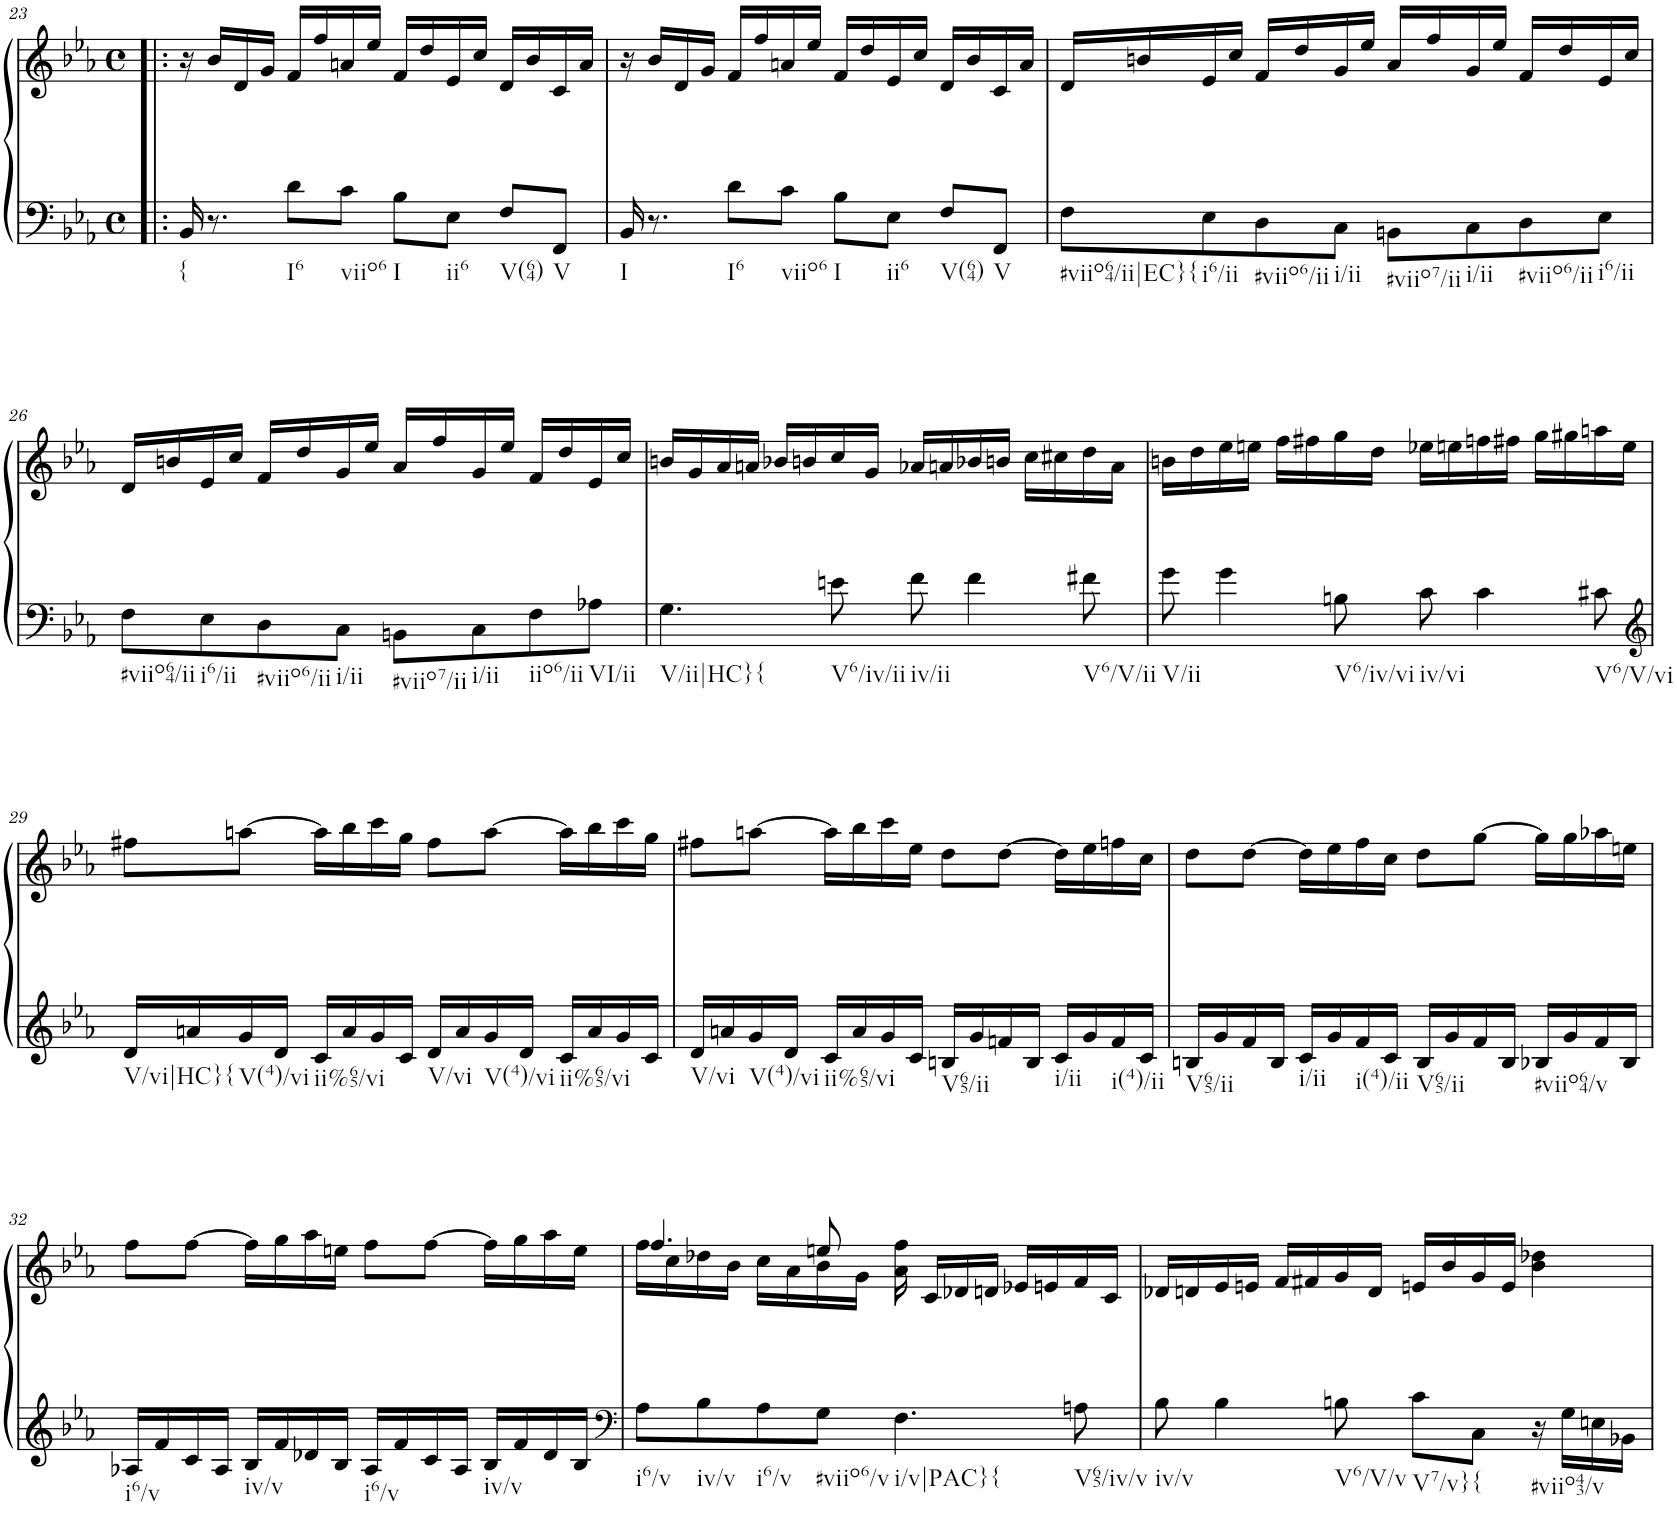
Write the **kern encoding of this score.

**kern	**kern
*part1	*part1
*staff2	*staff1
*I"Piano	*
*I'Pno.	*
!!LO:PB:g=z
*clefF4	*clefG2
*k[b-e-a-]	*k[b-e-a-]
*M4/4	*M4/4
*met(c)	*met(c)
=23!|:	=23!|:
!LO:TX:b:t={	!
16BB-/	16r
8.r	16b-/LL
.	16d/
.	16g/JJ
!LO:TX:b:t=I6	!
8d\L	16f/LL
.	16ff/
!LO:TX:b:t=viio6	!
8c\J	16an/
.	16ee-/JJ
!LO:TX:b:t=I	!
8B-\L	16f/LL
.	16dd/
!LO:TX:b:t=ii6	!
8E-\J	16e-/
.	16cc/JJ
!LO:TX:b:t=V(64)	!
8F/L	16d/LL
.	16b-/
!LO:TX:b:t=V	!
8FF/J	16c/
.	16a/JJ
=24	=24
!LO:TX:b:t=I	!
16BB-/	16r
8.r	16b-/LL
.	16d/
.	16g/JJ
!LO:TX:b:t=I6	!
8d\L	16f/LL
.	16ff/
!LO:TX:b:t=viio6	!
8c\J	16an/
.	16ee-/JJ
!LO:TX:b:t=I	!
8B-\L	16f/LL
.	16dd/
!LO:TX:b:t=ii6	!
8E-\J	16e-/
.	16cc/JJ
!LO:TX:b:t=V(64)	!
8F/L	16d/LL
.	16b-/
!LO:TX:b:t=V	!
8FF/J	16c/
.	16a/JJ
=25	=25
!LO:TX:b:t=#viio64/ii|EC}{	!
8F\L	16d/LL
.	16bn/
!LO:TX:b:t=i6/ii	!
8E-\	16e-/
.	16cc/JJ
!LO:TX:b:t=#viio6/ii	!
8D\	16f/LL
.	16dd/
!LO:TX:b:t=i/ii	!
8C\J	16g/
.	16ee-/JJ
!LO:TX:b:t=#viio7/ii	!
8BBn\L	16a-/LL
.	16ff/
!LO:TX:b:t=i/ii	!
8C\	16g/
.	16ee-/JJ
!LO:TX:b:t=#viio6/ii	!
8D\	16f/LL
.	16dd/
!LO:TX:b:t=i6/ii	!
8E-\J	16e-/
.	16cc/JJ
!!LO:LB:g=z
=26	=26
!LO:TX:b:t=#viio64/ii	!
8F\L	16d/LL
.	16bn/
!LO:TX:b:t=i6/ii	!
8E-\	16e-/
.	16cc/JJ
!LO:TX:b:t=#viio6/ii	!
8D\	16f/LL
.	16dd/
!LO:TX:b:t=i/ii	!
8C\J	16g/
.	16ee-/JJ
!LO:TX:b:t=#viio7/ii	!
8BBn\L	16a-/LL
.	16ff/
!LO:TX:b:t=i/ii	!
8C\	16g/
.	16ee-/JJ
!LO:TX:b:t=iio6/ii	!
8F\	16f/LL
.	16dd/
!LO:TX:b:t=VI/ii	!
8A-X\J	16e-/
.	16cc/JJ
=27	=27
!LO:TX:b:t=V/ii|HC}{	!
4.G\	16bn/LL
.	16g/
.	16a-/
.	16an/JJ
.	16b-X/LL
.	16bn/
!LO:TX:b:t=V6/iv/ii	!
8en\	16cc/
.	16g/JJ
!LO:TX:b:t=iv/ii	!
8f\	16a-X/LL
.	16an/
4f\	16b-X/
.	16bn/JJ
.	16cc\LL
.	16cc#X\
!LO:TX:b:t=V6/V/ii	!
8f#X\	16dd\
.	16a\JJ
=28	=28
!LO:TX:b:t=V/ii	!
8g\	16bn\LL
.	16dd\
4g\	16ee-\
.	16een\JJ
.	16ff\LL
.	16ff#X\
!LO:TX:b:t=V6/iv/vi	!
8Bn\	16gg\
.	16dd\JJ
!LO:TX:b:t=iv/vi	!
8c\	16ee-X\LL
.	16een\
4c\	16ffn\
.	16ff#X\JJ
.	16gg\LL
.	16gg#X\
!LO:TX:b:t=V6/V/vi	!
8c#X\	16aan\
.	16ee\JJ
!!LO:LB:g=z
=29	=29
*clefG2	*
!LO:TX:b:t=V/vi|HC}{	!
16d/LL	8ff#X\L
16an/	.
!LO:TX:b:t=V(4)/vi	!
16g/	[8aan\J
16d/JJ	.
!LO:TX:b:t=ii%65/vi	!
16c/LL	16aa\LL]
16a/	16bb-\
16g/	16ccc\
16c/JJ	16gg\JJ
!LO:TX:b:t=V/vi	!
16d/LL	8ff#\L
16a/	.
!LO:TX:b:t=V(4)/vi	!
16g/	[8aa\J
16d/JJ	.
!LO:TX:b:t=ii%65/vi	!
16c/LL	16aa\LL]
16a/	16bb-\
16g/	16ccc\
16c/JJ	16gg\JJ
=30	=30
!LO:TX:b:t=V/vi	!
16d/LL	8ff#X\L
16an/	.
!LO:TX:b:t=V(4)/vi	!
16g/	[8aan\J
16d/JJ	.
!LO:TX:b:t=ii%65/vi	!
16c/LL	16aa\LL]
16a/	16bb-\
16g/	16ccc\
16c/JJ	16ee-\JJ
!LO:TX:b:t=V65/ii	!
16Bn/LL	8dd\L
16g/	.
16fn/	[8dd\J
16B/JJ	.
!LO:TX:b:t=i/ii	!
16c/LL	16dd\LL]
16g/	16ee-\
!LO:TX:b:t=i(4)/ii	!
16f/	16ffn\
16c/JJ	16cc\JJ
=31	=31
!LO:TX:b:t=V65/ii	!
16Bn/LL	8dd\L
16g/	.
16f/	[8dd\J
16B/JJ	.
!LO:TX:b:t=i/ii	!
16c/LL	16dd\LL]
16g/	16ee-\
!LO:TX:b:t=i(4)/ii	!
16f/	16ff\
16c/JJ	16cc\JJ
!LO:TX:b:t=V65/ii	!
16B/LL	8dd\L
16g/	.
16f/	[8gg\J
16B/JJ	.
!LO:TX:b:t=#viio64/v	!
16B-X/LL	16gg\LL]
16g/	16gg\
16f/	16aa-X\
16B-/JJ	16een\JJ
!!LO:LB:g=z
=32	=32
!LO:TX:b:t=i6/v	!
16A-X/LL	8ff\L
16f/	.
16c/	[8ff\J
16A-/JJ	.
!LO:TX:b:t=iv/v	!
16B-/LL	16ff\LL]
16f/	16gg\
16d-X/	16aa-\
16B-/JJ	16een\JJ
!LO:TX:b:t=i6/v	!
16A-/LL	8ff\L
16f/	.
16c/	[8ff\J
16A-/JJ	.
!LO:TX:b:t=iv/v	!
16B-/LL	16ff\LL]
16f/	16gg\
16d-/	16aa-\
16B-/JJ	16ee\JJ
=33	=33
*clefF4	*
*	*^
!LO:TX:b:t=i6/v	!	!
8A-\L	4.ff/	16ff\LL
.	.	16cc\
!LO:TX:b:t=iv/v	!	!
8B-\	.	16dd-X\
.	.	16b-\JJ
!LO:TX:b:t=i6/v	!	!
8A-\	.	16cc\LL
.	.	16a-\
!LO:TX:b:t=#viio6/v	!	!
8G\J	8een/	16b-\
.	.	16g\JJ
!LO:TX:b:t=i/v|PAC}{	!	!
4.F\	16a-\ 16ff\	2ryy
.	16c/LL	.
.	16d-X/	.
.	16dn/JJ	.
.	16e-X/LL	.
.	16en/	.
!LO:TX:b:t=V65/iv/v	!	!
8An\	16f/	.
.	16c/JJ	.
*	*v	*v
=34	=34
!LO:TX:b:t=iv/v	!
8B-\	16d-X/LL
.	16dn/
4B-\	16e-/
.	16en/JJ
.	16f/LL
.	16f#X/
!LO:TX:b:t=V6/V/v	!
8Bn\	16g/
.	16d/JJ
!LO:TX:b:t=V7/v}{	!
8c\L	16en/LL
.	16b-/
8C\J	16g/
.	16e/JJ
!LO:TX:b:t=#viio43/v	!
16r	4b-\ 4dd-X\
16G\LL	.
16En\	.
16BB-X\JJ	.
=	=
*-	*-
